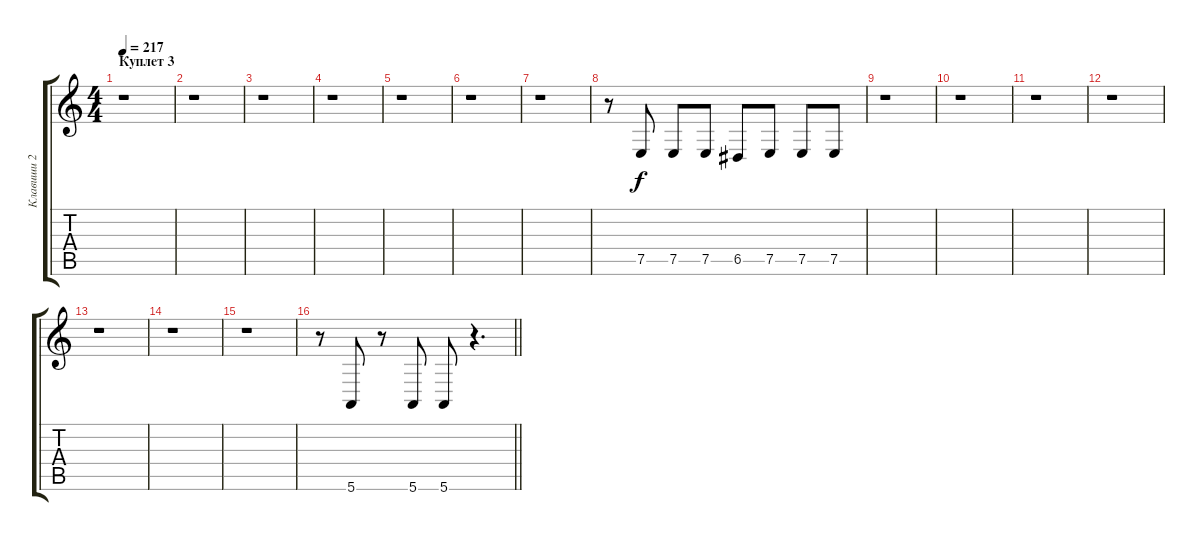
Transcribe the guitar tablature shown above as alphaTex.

\track ("Клавиши 2" "Клавиши 2") {instrument tuba}
\staff {score tabs}
\tuning (E4 B3 G3 D3 A2 E2) {hide}
\ts (4 4)
\section ("" "Куплет 3")
\tempo 217
\clef g2
\ks c
r.1{dy f} |
r.1 |
r.1 |
r.1 |
r.1 |
r.1 |
r.1 |
r.8 7.5.8 7.5.8 7.5.8 6.5.8 7.5.8 7.5.8 7.5.8 |
r.1 |
r.1 |
r.1 |
r.1 |
r.1 |
r.1 |
r.1 |
\barLineRight lightlight
r.8 5.6.8 r.8 5.6.8 5.6.8 r.4{d}
